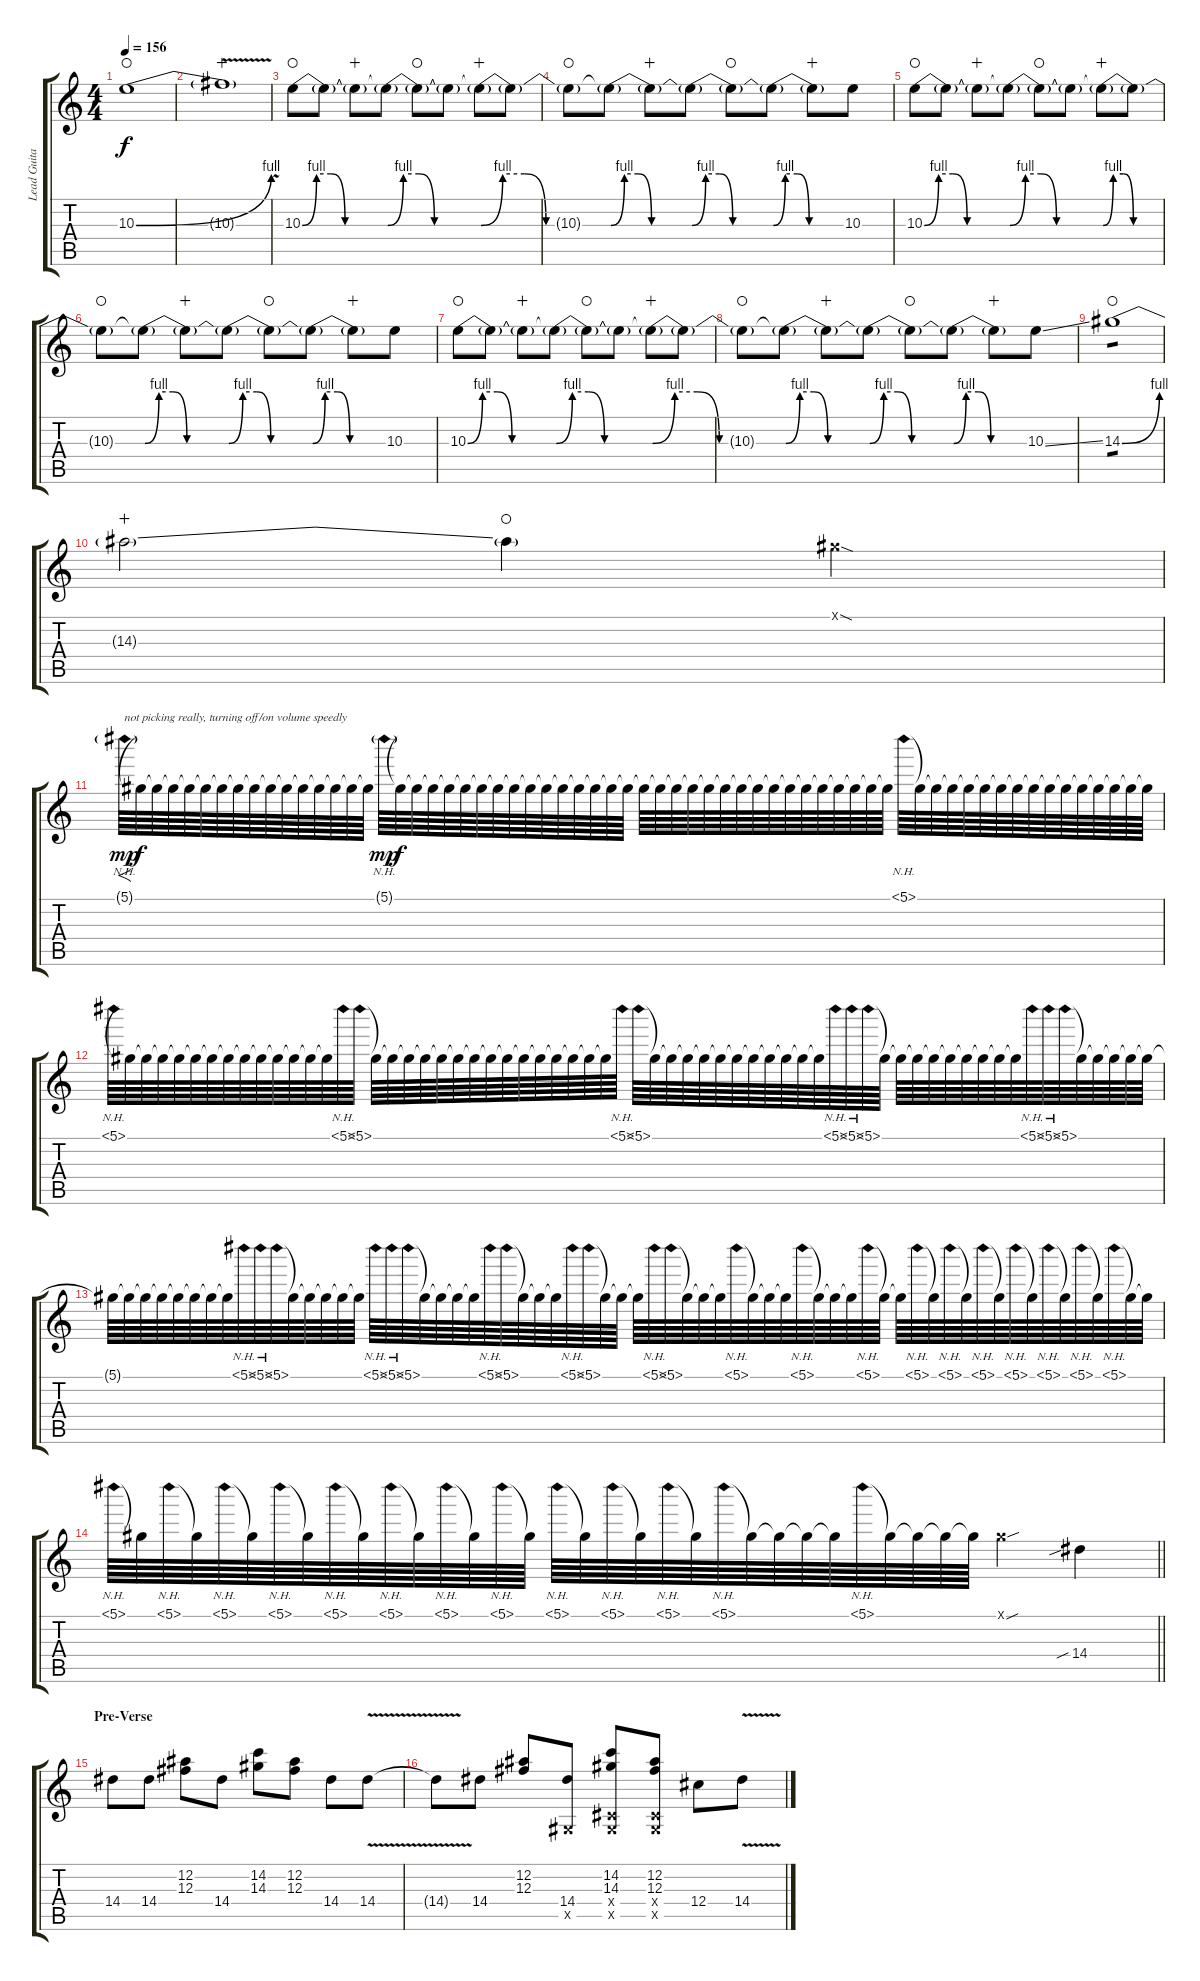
\track ("Lead Guitar" "Lead Guita") {instrument overdrivenguitar}
\staff {score tabs}
\tuning (Eb4 Bb3 Gb3 Db3 Ab2 Db2) {hide}
\ts (4 4)
\tempo 156
\clef g2
\ks c
10.3{be (bend 0 0 60 4)}.1{dy f waho} |
10.3{v t}.1{wahc} |
10.3{be (custom 0 0 10 4 20 4 30 0 60 0)}.8{waho} 10.3{t}.8 10.3{t}.8{wahc} 10.3{be (custom 0 0 10 4 20 4 30 0 60 0) t}.8 10.3{t}.8{waho} 10.3{t}.8 10.3{be (custom 0 0 10 4 20 4 30 0 60 0) t}.8{wahc} 10.3{t}.8 |
10.3{t}.8{waho} 10.3{be (custom 0 0 10 4 20 4 30 0 60 0) t}.8 10.3{t}.8{wahc} 10.3{be (custom 0 0 10 4 20 4 30 0 60 0) t}.8 10.3{t}.8{waho} 10.3{be (custom 0 0 10 4 20 4 30 0 60 0) t}.8 10.3{t}.8{wahc} 10.3.8 |
10.3{be (custom 0 0 10 4 20 4 30 0 60 0)}.8{waho} 10.3{t}.8 10.3{t}.8{wahc} 10.3{be (custom 0 0 10 4 20 4 30 0 60 0) t}.8 10.3{t}.8{waho} 10.3{t}.8 10.3{be (custom 0 0 10 4 20 4 30 0 60 0) t}.8{wahc} 10.3{t}.8 |
10.3{t}.8{waho} 10.3{be (custom 0 0 10 4 20 4 30 0 60 0) t}.8 10.3{t}.8{wahc} 10.3{be (custom 0 0 10 4 20 4 30 0 60 0) t}.8 10.3{t}.8{waho} 10.3{be (custom 0 0 10 4 20 4 30 0 60 0) t}.8 10.3{t}.8{wahc} 10.3.8 |
10.3{be (custom 0 0 10 4 20 4 30 0 60 0)}.8{waho} 10.3{t}.8 10.3{t}.8{wahc} 10.3{be (custom 0 0 10 4 20 4 30 0 60 0) t}.8 10.3{t}.8{waho} 10.3{t}.8 10.3{be (custom 0 0 10 4 20 4 30 0 60 0) t}.8{wahc} 10.3{t}.8 |
10.3{t}.8{waho} 10.3{be (custom 0 0 10 4 20 4 30 0 60 0) t}.8 10.3{t}.8{wahc} 10.3{be (custom 0 0 10 4 20 4 30 0 60 0) t}.8 10.3{t}.8{waho} 10.3{be (custom 0 0 10 4 20 4 30 0 60 0) t}.8 10.3{t}.8{wahc} 10.3{ss}.8 |
14.3{be (bend 0 0 60 4)}.1{tp 1 waho} |
14.3{t}.2{wahc} 14.3{t}.4{waho} 5.1{sod x}.4 |
5.1{nh g}.64{f txt "not picking really, turning off/on volume speedly" dy mp} 5.1{t}.64{dy f} 5.1{t}.64 5.1{t}.64 5.1{t}.64 5.1{t}.64 5.1{t}.64 5.1{t}.64 5.1{t}.64 5.1{t}.64 5.1{t}.64 5.1{t}.64 5.1{t}.64 5.1{t}.64 5.1{t}.64 5.1{t}.64 5.1{nh g}.64{dy mp} 5.1{t}.64{dy f} 5.1{t}.64 5.1{t}.64 5.1{t}.64 5.1{t}.64 5.1{t}.64 5.1{t}.64 5.1{t}.64 5.1{t}.64 5.1{t}.64 5.1{t}.64 5.1{t}.64 5.1{t}.64 5.1{t}.64 5.1{t}.64 5.1{t}.64 5.1{t}.64 5.1{t}.64 5.1{t}.64 5.1{t}.64 5.1{t}.64 5.1{t}.64 5.1{t}.64 5.1{t}.64 5.1{t}.64 5.1{t}.64 5.1{t}.64 5.1{t}.64 5.1{t}.64 5.1{t}.64 5.1{t}.64 5.1{nh}.64 5.1{t}.64 5.1{t}.64 5.1{t}.64 5.1{t}.64 5.1{t}.64 5.1{t}.64 5.1{t}.64 5.1{t}.64 5.1{t}.64 5.1{t}.64 5.1{t}.64 5.1{t}.64 5.1{t}.64 5.1{t}.64 5.1{t}.64 |
5.1{nh}.64 5.1{t}.64 5.1{t}.64 5.1{t}.64 5.1{t}.64 5.1{t}.64 5.1{t}.64 5.1{t}.64 5.1{t}.64 5.1{t}.64 5.1{t}.64 5.1{t}.64 5.1{t}.64 5.1{t}.64 5.1{nh}.64 5.1{nh}.64 5.1{t}.64 5.1{t}.64 5.1{t}.64 5.1{t}.64 5.1{t}.64 5.1{t}.64 5.1{t}.64 5.1{t}.64 5.1{t}.64 5.1{t}.64 5.1{t}.64 5.1{t}.64 5.1{t}.64 5.1{t}.64 5.1{t}.64 5.1{nh}.64 5.1{nh}.64 5.1{t}.64 5.1{t}.64 5.1{t}.64 5.1{t}.64 5.1{t}.64 5.1{t}.64 5.1{t}.64 5.1{t}.64 5.1{t}.64 5.1{t}.64 5.1{t}.64 5.1{nh}.64 5.1{nh}.64 5.1{nh}.64 5.1{t}.64 5.1{t}.64 5.1{t}.64 5.1{t}.64 5.1{t}.64 5.1{t}.64 5.1{t}.64 5.1{t}.64 5.1{t}.64 5.1{nh}.64 5.1{nh}.64 5.1{nh}.64 5.1{t}.64 5.1{t}.64 5.1{t}.64 5.1{t}.64 5.1{t}.64 |
5.1{t}.64 5.1{t}.64 5.1{t}.64 5.1{t}.64 5.1{t}.64 5.1{t}.64 5.1{t}.64 5.1{t}.64 5.1{nh}.64 5.1{nh}.64 5.1{nh}.64 5.1{t}.64 5.1{t}.64 5.1{t}.64 5.1{t}.64 5.1{t}.64 5.1{nh}.64 5.1{nh}.64 5.1{nh}.64 5.1{t}.64 5.1{t}.64 5.1{t}.64 5.1{t}.64 5.1{nh}.64 5.1{nh}.64 5.1{t}.64 5.1{t}.64 5.1{t}.64 5.1{nh}.64 5.1{nh}.64 5.1{t}.64 5.1{t}.64 5.1{t}.64 5.1{nh}.64 5.1{nh}.64 5.1{t}.64 5.1{t}.64 5.1{t}.64 5.1{nh}.64 5.1{t}.64 5.1{t}.64 5.1{t}.64 5.1{nh}.64 5.1{t}.64 5.1{t}.64 5.1{t}.64 5.1{nh}.64 5.1{t}.64 5.1{t}.64 5.1{nh}.64 5.1{t}.64 5.1{nh}.64 5.1{t}.64 5.1{nh}.64 5.1{t}.64 5.1{nh}.64 5.1{t}.64 5.1{nh}.64 5.1{t}.64 5.1{nh}.64 5.1{t}.64 5.1{nh}.64 5.1{t}.64 5.1{t}.64 |
\barLineRight lightlight
5.1{nh}.64 5.1{t}.64 5.1{nh}.64 5.1{t}.64 5.1{nh}.64 5.1{t}.64 5.1{nh}.64 5.1{t}.64 5.1{nh}.64 5.1{t}.64 5.1{nh}.64 5.1{t}.64 5.1{nh}.64 5.1{t}.64 5.1{nh}.64 5.1{t}.64 5.1{nh}.64 5.1{t}.64 5.1{nh}.64 5.1{t}.64 5.1{nh}.64 5.1{t}.64 5.1{nh}.64 5.1{t}.64 5.1{t}.64 5.1{t}.64 5.1{t}.64 5.1{nh}.64 5.1{t}.64 5.1{t}.64 5.1{t}.64 5.1{t}.64 5.1{sou x}.4 14.4{sib}.4 |
\section ("" "Pre-Verse")
14.4.8 14.4.8 (12.2 12.3).8 14.4.8 (14.2 14.3).8 (12.2 12.3).8 14.4.8 14.4{v}.8 |
14.4{t}.8 14.4.8 (12.2 12.3).8 (14.4 0.5{x}).8 (14.2 14.3 0.4{x} 0.5{x}).8 (12.2 12.3 0.4{x} 0.5{x}).8 12.4.8 14.4{v}.8
